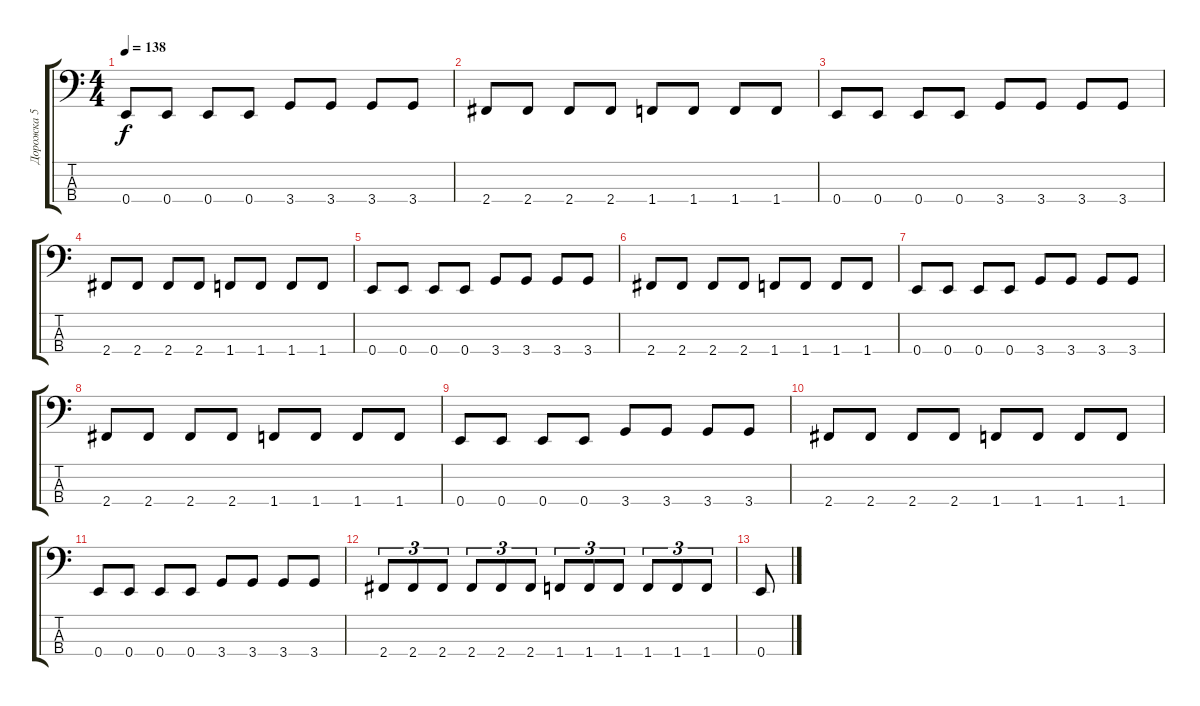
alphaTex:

\track ("Дорожка 5" "Дорожка 5") {instrument electricbassfinger}
\staff {score tabs}
\tuning (G2 D2 A1 E1) {hide}
\ts (4 4)
\tempo 138
\clef f4
\ks c
0.4.8{dy f} 0.4.8 0.4.8 0.4.8 3.4.8 3.4.8 3.4.8 3.4.8 |
2.4.8 2.4.8 2.4.8 2.4.8 1.4.8 1.4.8 1.4.8 1.4.8 |
0.4.8 0.4.8 0.4.8 0.4.8 3.4.8 3.4.8 3.4.8 3.4.8 |
2.4.8 2.4.8 2.4.8 2.4.8 1.4.8 1.4.8 1.4.8 1.4.8 |
0.4.8 0.4.8 0.4.8 0.4.8 3.4.8 3.4.8 3.4.8 3.4.8 |
2.4.8 2.4.8 2.4.8 2.4.8 1.4.8 1.4.8 1.4.8 1.4.8 |
0.4.8 0.4.8 0.4.8 0.4.8 3.4.8 3.4.8 3.4.8 3.4.8 |
2.4.8 2.4.8 2.4.8 2.4.8 1.4.8 1.4.8 1.4.8 1.4.8 |
0.4.8 0.4.8 0.4.8 0.4.8 3.4.8 3.4.8 3.4.8 3.4.8 |
2.4.8 2.4.8 2.4.8 2.4.8 1.4.8 1.4.8 1.4.8 1.4.8 |
0.4.8 0.4.8 0.4.8 0.4.8 3.4.8 3.4.8 3.4.8 3.4.8 |
2.4.8{tu (3 2)} 2.4.8{tu (3 2)} 2.4.8{tu (3 2)} 2.4.8{tu (3 2)} 2.4.8{tu (3 2)} 2.4.8{tu (3 2)} 1.4.8{tu (3 2)} 1.4.8{tu (3 2)} 1.4.8{tu (3 2)} 1.4.8{tu (3 2)} 1.4.8{tu (3 2)} 1.4.8{tu (3 2)} |
0.4.8
